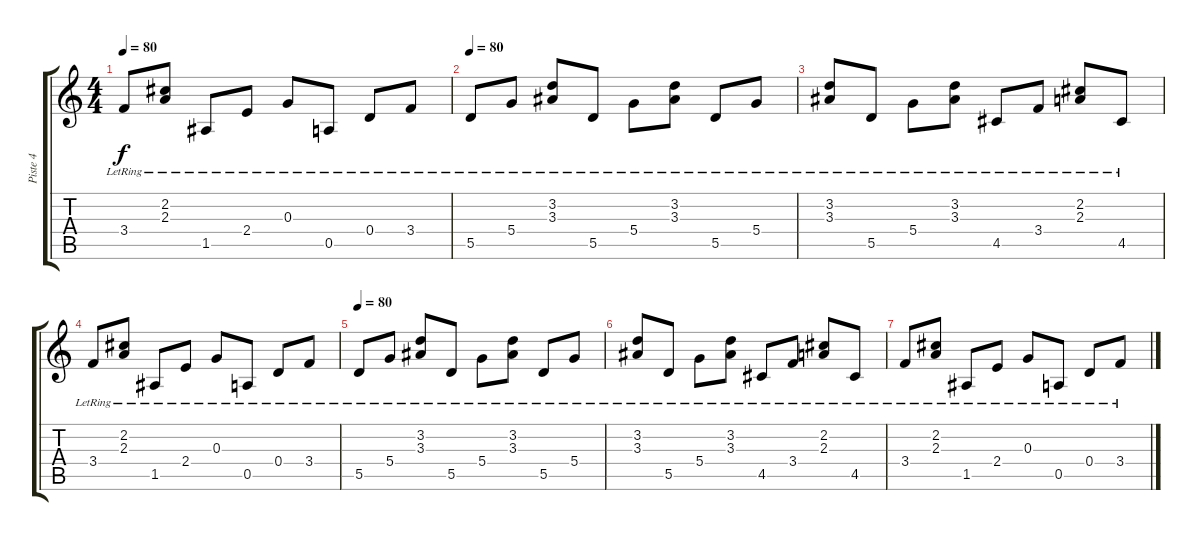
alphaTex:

\track ("Piste 4" "Piste 4") {instrument acousticguitarsteel}
\staff {score tabs}
\tuning (E4 B3 G3 D3 A2 E2) {hide}
\ts (4 4)
\tempo 80
\clef g2
\ks c
3.4{lr}.8{dy f volume 12} (2.2{lr} 2.3{lr}).8 1.5{lr}.8 2.4{lr}.8 0.3{lr}.8 0.5{lr}.8 0.4{lr}.8 3.4{lr}.8 |
\tempo 80
5.5{lr}.8{volume 11} 5.4{lr}.8 (3.2{lr} 3.3{lr}).8 5.5{lr}.8 5.4{lr}.8 (3.2{lr} 3.3{lr}).8 5.5{lr}.8 5.4{lr}.8 |
(3.2{lr} 3.3{lr}).8{volume 10} 5.5{lr}.8 5.4{lr}.8 (3.2{lr} 3.3{lr}).8 4.5{lr}.8 3.4{lr}.8 (2.2{lr} 2.3{lr}).8 4.5{lr}.8 |
3.4{lr}.8{volume 9} (2.2{lr} 2.3{lr}).8 1.5{lr}.8 2.4{lr}.8 0.3{lr}.8 0.5{lr}.8 0.4{lr}.8 3.4{lr}.8 |
\tempo 80
5.5{lr}.8{volume 8} 5.4{lr}.8 (3.2{lr} 3.3{lr}).8 5.5{lr}.8 5.4{lr}.8 (3.2{lr} 3.3{lr}).8 5.5{lr}.8 5.4{lr}.8 |
(3.2{lr} 3.3{lr}).8{volume 7} 5.5{lr}.8 5.4{lr}.8 (3.2{lr} 3.3{lr}).8 4.5{lr}.8 3.4{lr}.8 (2.2{lr} 2.3{lr}).8 4.5{lr}.8 |
3.4{lr}.8{volume 6} (2.2{lr} 2.3{lr}).8 1.5{lr}.8 2.4{lr}.8 0.3{lr}.8 0.5{lr}.8 0.4{lr}.8 3.4{lr}.8
